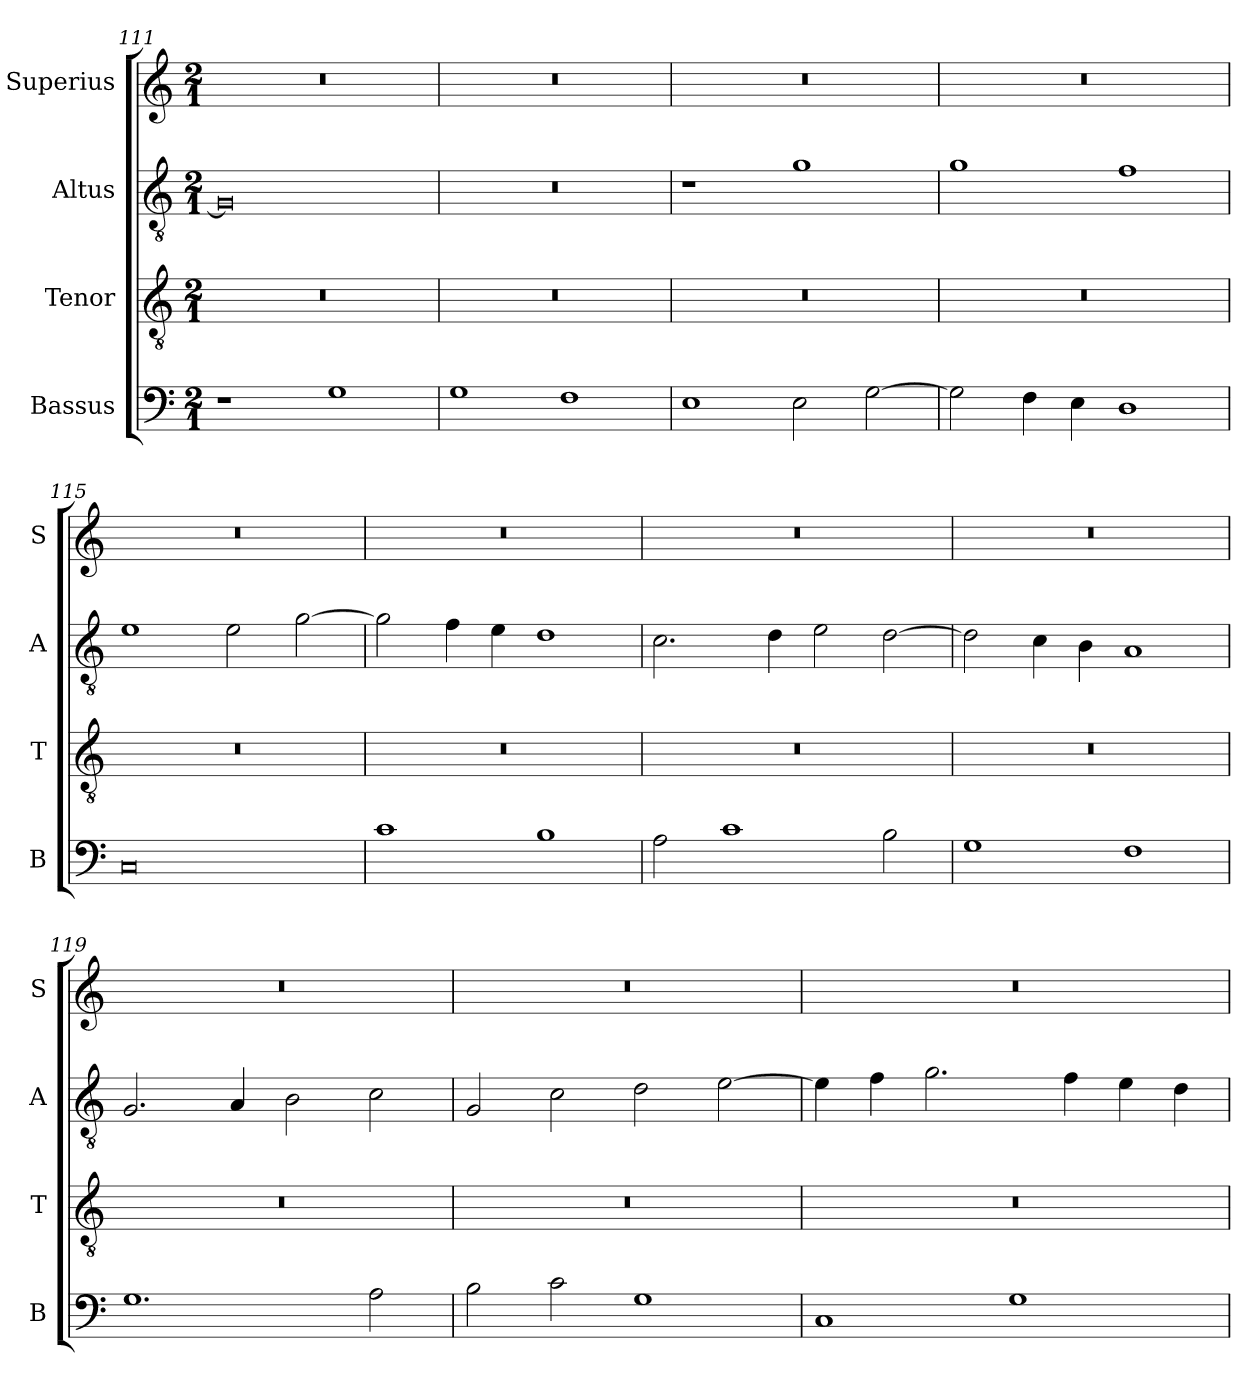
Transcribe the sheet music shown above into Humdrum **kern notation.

**kern	**kern	**kern	**kern
*part4	*part3	*part2	*part1
*staff4	*staff3	*staff2	*staff1
*I"Bassus	*I"Tenor	*I"Altus	*I"Superius
*I'B	*I'T	*I'A	*I'S
*clefF4	*clefGv2	*clefGv2	*clefG2
*k[]	*k[]	*k[]	*k[]
*M2/1	*M2/1	*M2/1	*M2/1
=111	=111	=111	=111
1r	0r	0G]	0r
1G	.	.	.
=112	=112	=112	=112
1G	0r	0r	0r
1F	.	.	.
=113	=113	=113	=113
1E	0r	1r	0r
2E\	.	1g	.
[2G\	.	.	.
=114	=114	=114	=114
2G\]	0r	1g	0r
4F\	.	.	.
4E\	.	.	.
1D	.	1f	.
=115	=115	=115	=115
0C	0r	1e	0r
.	.	2e\	.
.	.	[2g\	.
=116	=116	=116	=116
1c	0r	2g\]	0r
.	.	4f\	.
.	.	4e\	.
1B	.	1d	.
=117	=117	=117	=117
2A\	0r	2.c\	0r
1c	.	.	.
.	.	4d\	.
.	.	2e\	.
2B\	.	[2d\	.
=118	=118	=118	=118
1G	0r	2d\]	0r
.	.	4c\	.
.	.	4B\	.
1F	.	1A	.
=119	=119	=119	=119
1.G	0r	2.G/	0r
.	.	4A/	.
.	.	2B\	.
2A\	.	2c\	.
=120	=120	=120	=120
2B\	0r	2G/	0r
2c\	.	2c\	.
1G	.	2d\	.
.	.	[2e\	.
=121	=121	=121	=121
1C	0r	4e\]	0r
.	.	4f\	.
.	.	2.g\	.
1G	.	.	.
.	.	4f\	.
.	.	4e\	.
.	.	4d\	.
=	=	=	=
*-	*-	*-	*-
